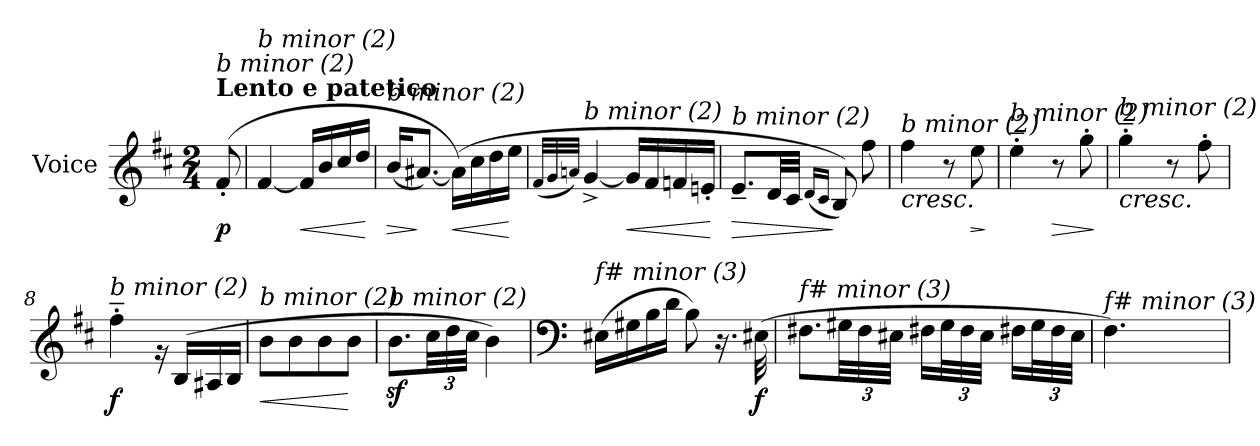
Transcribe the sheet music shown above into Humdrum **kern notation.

**kern	**dynam
*part1	*part1
*staff1	*staff1
*I"Voice	*
*I'V	*
*clefG2	*
*k[f#c#]	*
*D:	*
*M2/4	*
=	=
!LO:TX:a:B:t=Lento e patetico	!
!LO:TX:i:t=b minor (2)	!
!	!LO:DY:b
(>8f#'</	p
=1	=1
!LO:TX:i:t=b minor (2)	!
[4f#/	.
!	!LO:HP:b
16f#/LL]	<
16b/	.
16cc#/	.
16dd/JJ	.
.	[
=2	=2
!LO:TX:i:t=b minor (2)	!
!	!LO:HP:b
(<16b/KL	>
[8.a#X/J)	]
!	!LO:HP:b
(>16a#\LL])	<
16cc#\	.
16dd\	.
16ee\JJ	[
=3	=3
(<32qf#/LLL	.
32qg/	.
32qan/JJJ)	.
!LO:TX:i:t=b minor (2)	!
[4g^</	.
!	!LO:HP:b
16g/LL]	<
16f#/	.
16fni/	.
16en'</JJ	.
.	[
!!LO:LB:g=z
=4	=4
!LO:TX:i:t=b minor (2)	!
!	!LO:HP:b
8.e~</L	>
32d/LL	.
32c#/JJJ	.
(<16qd/LL	.
16qc#/JJ	.
8B/))	]
8ff#\	.
=5	=5
!LO:TX:i:t=b minor (2)	!
!	!LO:HP:b
4ff#\	<
8r	.
!	!LO:HP:b
8ee\	>
.	[ ]
=6	=6
!LO:TX:i:t=b minor (2)	!
4ee~>'>\	.
!	!LO:HP:b
8r	>
8gg'>\	.
.	]
=7	=7
!LO:TX:b:i:t=cresc.	!
!LO:TX:i:t=b minor (2)	!
4gg~>'>\	.
8r	.
8ff#'>\	.
=8	=8
!LO:TX:i:t=b minor (2)	!
!	!LO:DY:b
4ff#~>'>\	f
16rg	.
(>16B/LL	.
16A#X/	.
16B/JJ	.
=9	=9
!LO:TX:i:t=b minor (2)	!
!	!LO:HP:b
8b\L	<
8b\	.
8b\	.
8b\J	[
!!LO:LB:g=z
=10	=10
!LO:TX:i:t=b minor (2)	!
8.bz<\L	.
*Xbrackettup	*
48cc#\LL	.
48dd\	.
48cc#\JJJ	.
4b\)	.
=11	=11
*clefF4	*
!LO:TX:i:t=f# minor (3)	!
(>16E#X\LL	.
16G#X\	.
16B\	.
16d\JJ	.
8B\)	.
16.r	.
!	!LO:DY:b
(>32E#X\	f
=12	=12
!LO:TX:i:t=f# minor (3)	!
8.F#X\L	.
48G#X\LL	.
48F#\	.
48E#X\JJJ	.
16F#X\LL	.
48G#\L	.
48F#\	.
48E#\JJJ	.
16F#X\LL	.
48G#\L	.
48F#\	.
48E#\JJJ	.
=13	=13
!LO:TX:i:t=f# minor (3)	!
4.F#\)	.
=	=
*-	*-
